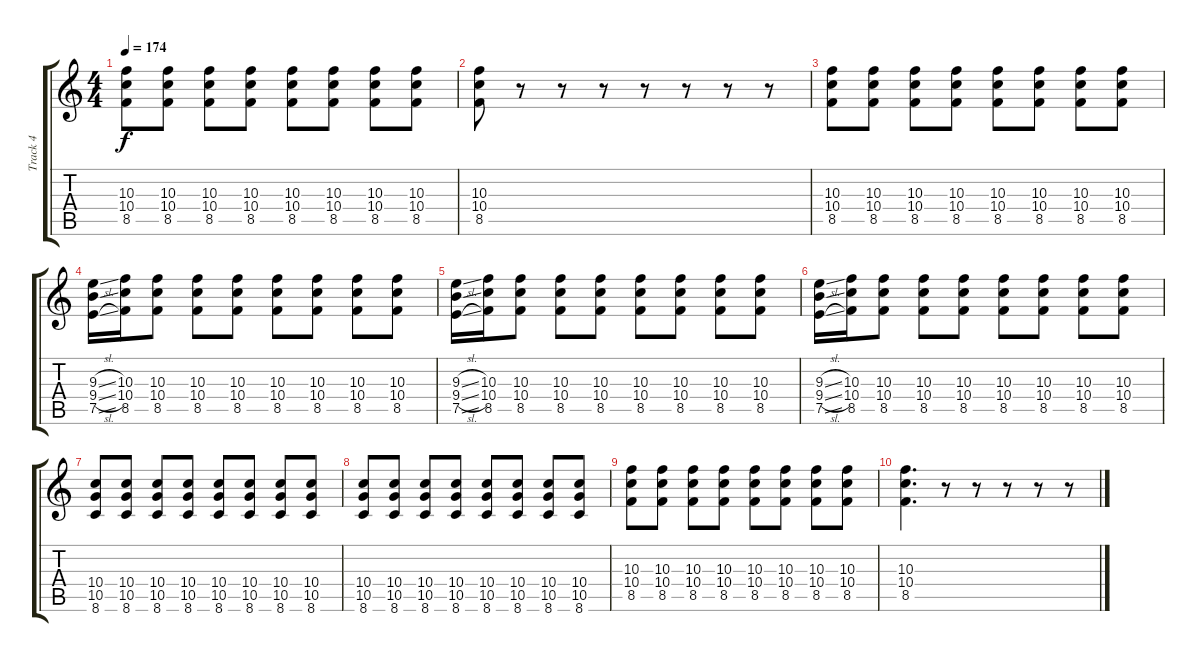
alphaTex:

\track ("Track 4" "Track 4") {instrument distortionguitar}
\staff {score tabs}
\tuning (E4 B3 G3 D3 A2 E2) {hide}
\ts (4 4)
\tempo 174
\clef g2
\ks c
(10.3 10.4 8.5).8{dy f} (10.3 10.4 8.5).8 (10.3 10.4 8.5).8 (10.3 10.4 8.5).8 (10.3 10.4 8.5).8 (10.3 10.4 8.5).8 (10.3 10.4 8.5).8 (10.3 10.4 8.5).8 |
(10.3 10.4 8.5).8 r.8 r.8 r.8 r.8 r.8 r.8 r.8 |
(10.3 10.4 8.5).8 (10.3 10.4 8.5).8 (10.3 10.4 8.5).8 (10.3 10.4 8.5).8 (10.3 10.4 8.5).8 (10.3 10.4 8.5).8 (10.3 10.4 8.5).8 (10.3 10.4 8.5).8 |
(9.3{sl} 9.4{sl} 7.5{sl}).16 (10.3 10.4 8.5).16 (10.3 10.4 8.5).8 (10.3 10.4 8.5).8 (10.3 10.4 8.5).8 (10.3 10.4 8.5).8 (10.3 10.4 8.5).8 (10.3 10.4 8.5).8 (10.3 10.4 8.5).8 |
(9.3{sl} 9.4{sl} 7.5{sl}).16 (10.3 10.4 8.5).16 (10.3 10.4 8.5).8 (10.3 10.4 8.5).8 (10.3 10.4 8.5).8 (10.3 10.4 8.5).8 (10.3 10.4 8.5).8 (10.3 10.4 8.5).8 (10.3 10.4 8.5).8 |
(9.3{sl} 9.4{sl} 7.5{sl}).16 (10.3 10.4 8.5).16 (10.3 10.4 8.5).8 (10.3 10.4 8.5).8 (10.3 10.4 8.5).8 (10.3 10.4 8.5).8 (10.3 10.4 8.5).8 (10.3 10.4 8.5).8 (10.3 10.4 8.5).8 |
(10.4 10.5 8.6).8 (10.4 10.5 8.6).8 (10.4 10.5 8.6).8 (10.4 10.5 8.6).8 (10.4 10.5 8.6).8 (10.4 10.5 8.6).8 (10.4 10.5 8.6).8 (10.4 10.5 8.6).8 |
(10.4 10.5 8.6).8 (10.4 10.5 8.6).8 (10.4 10.5 8.6).8 (10.4 10.5 8.6).8 (10.4 10.5 8.6).8 (10.4 10.5 8.6).8 (10.4 10.5 8.6).8 (10.4 10.5 8.6).8 |
(10.3 10.4 8.5).8 (10.3 10.4 8.5).8 (10.3 10.4 8.5).8 (10.3 10.4 8.5).8 (10.3 10.4 8.5).8 (10.3 10.4 8.5).8 (10.3 10.4 8.5).8 (10.3 10.4 8.5).8 |
(10.3 10.4 8.5).4{d} r.8 r.8 r.8 r.8 r.8
